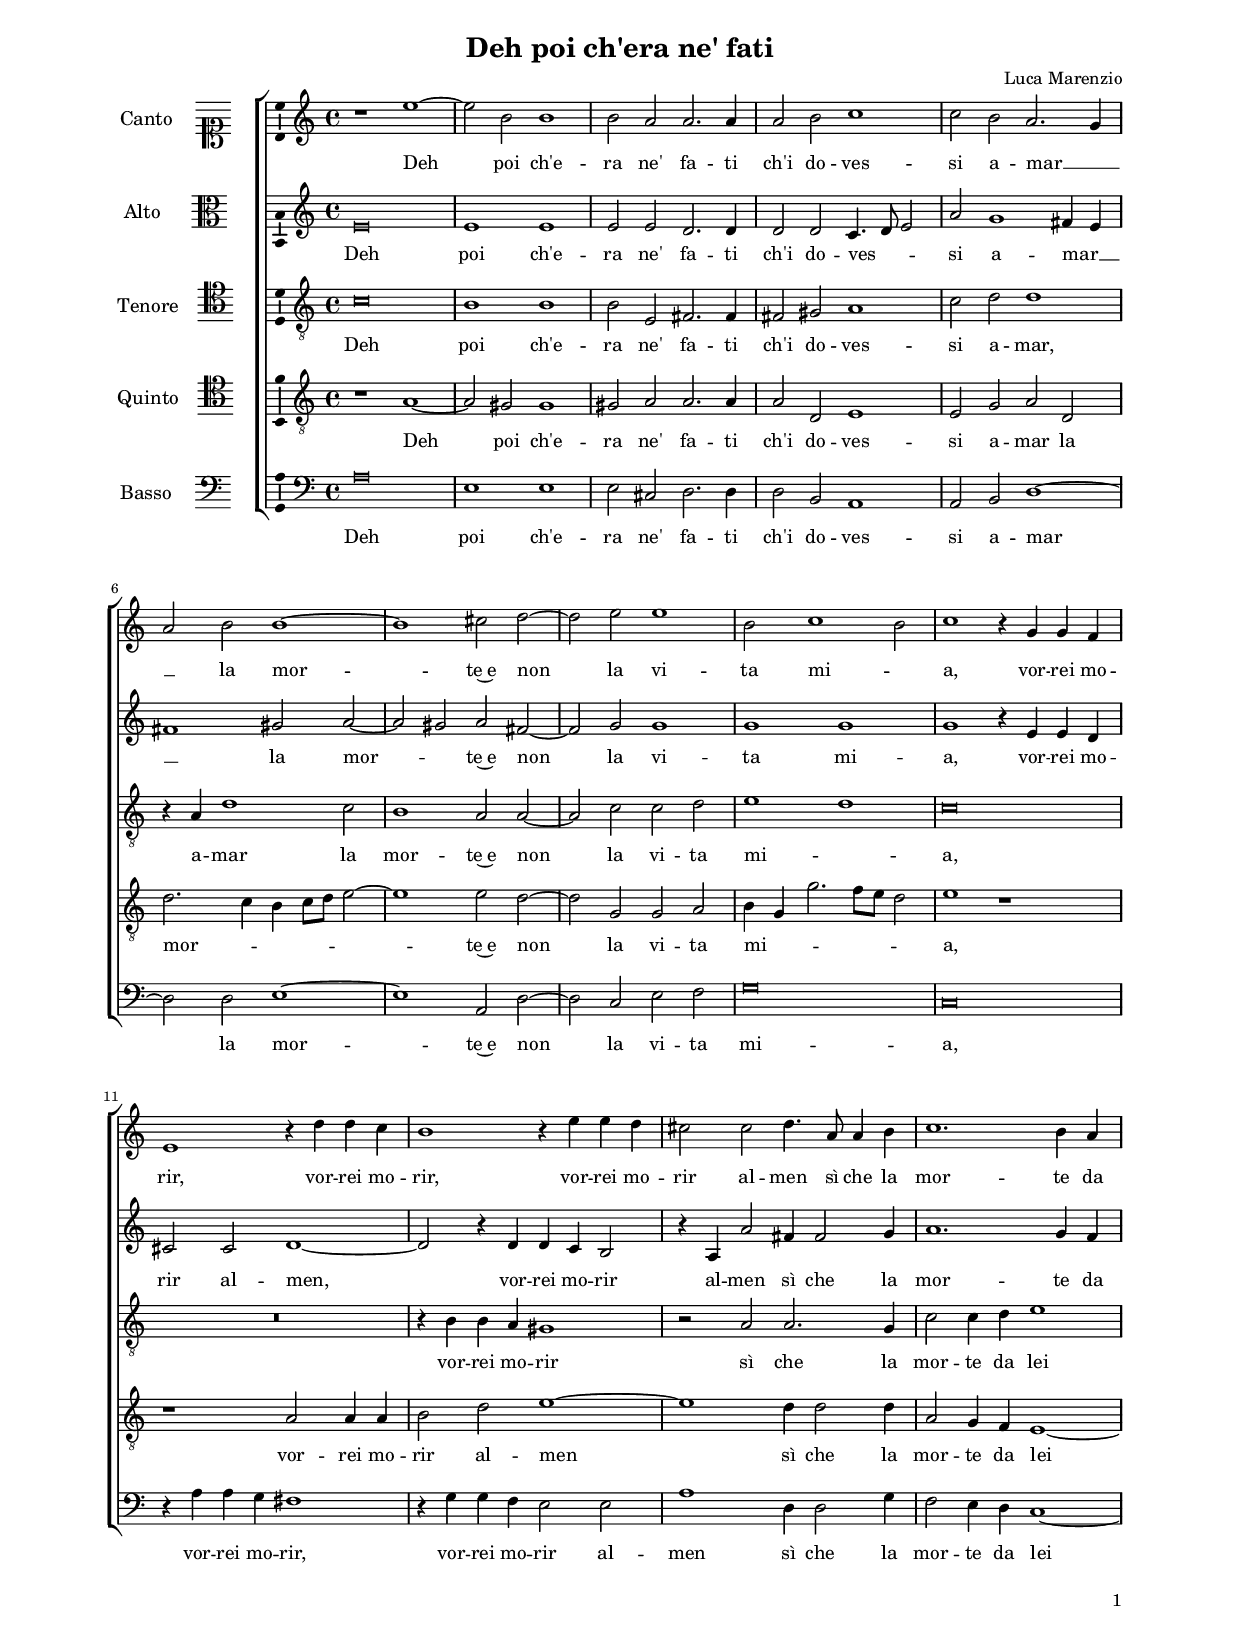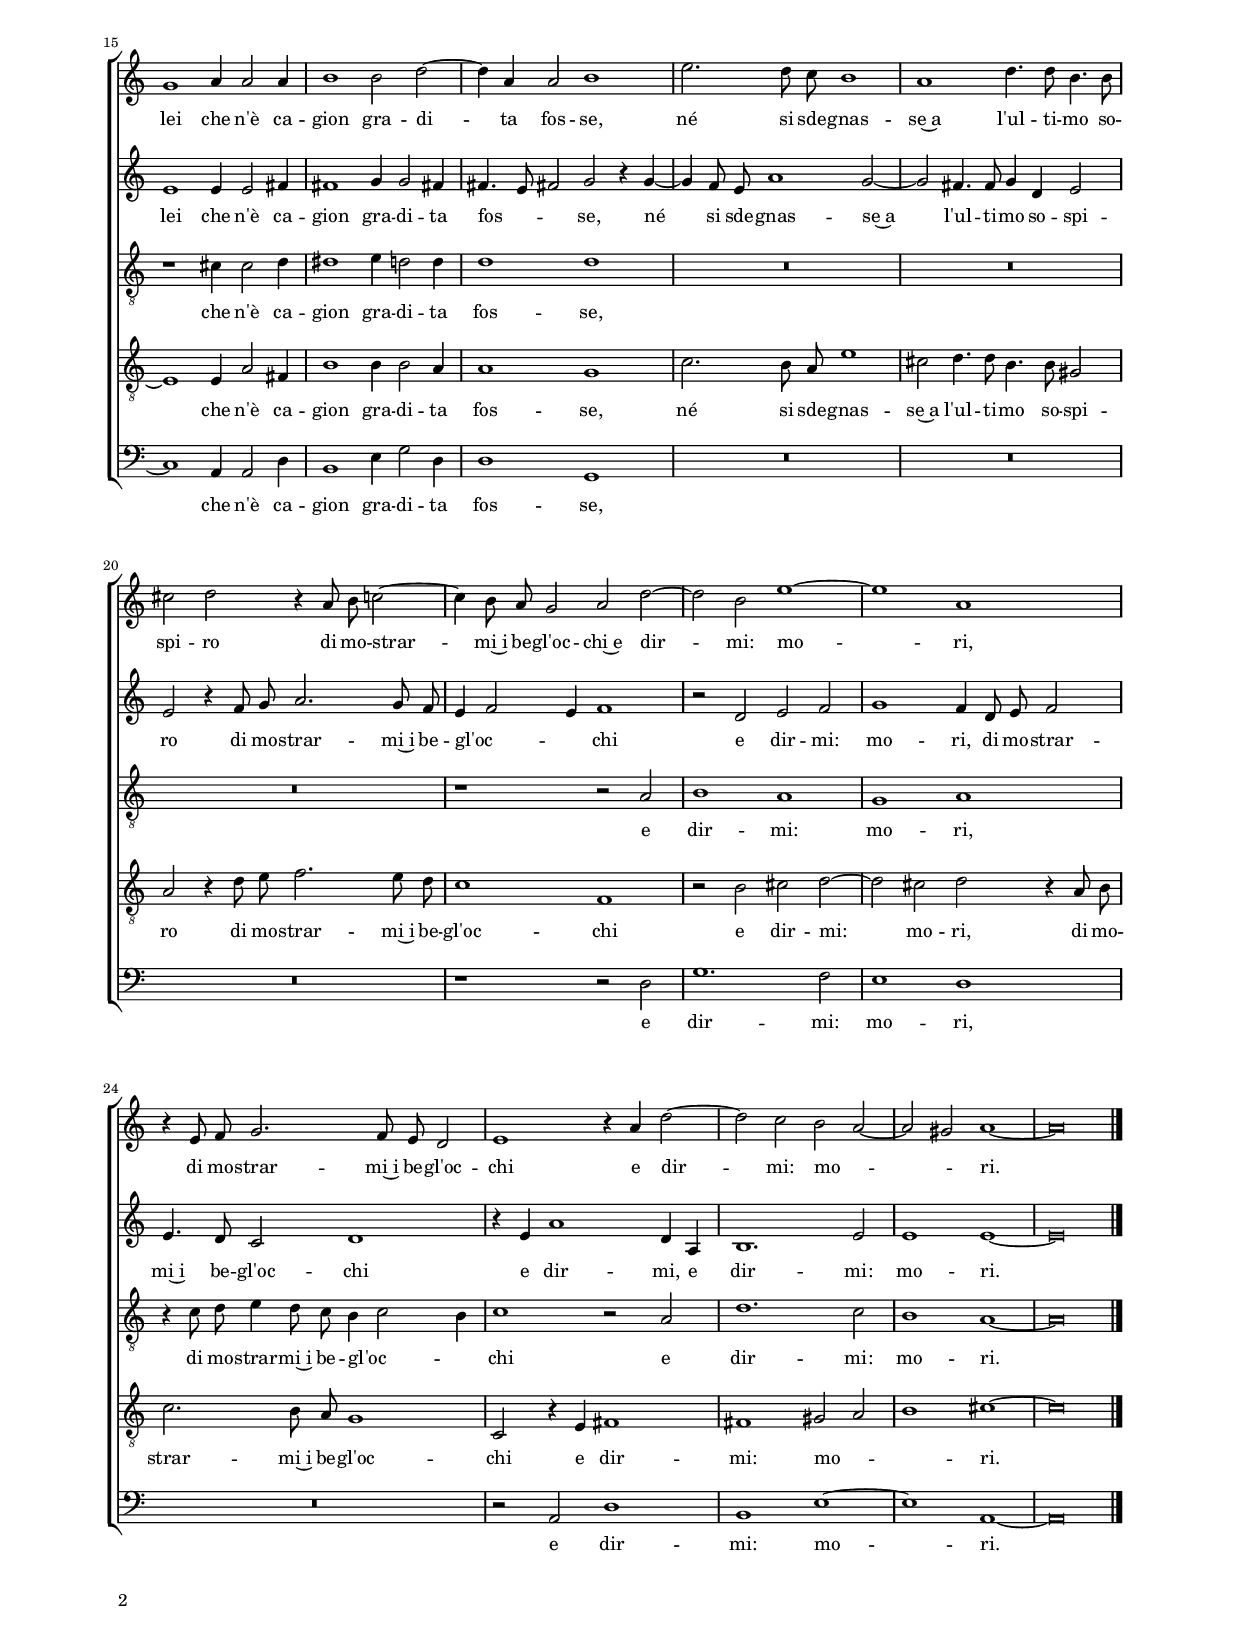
\header
{
  title="Deh poi ch'era ne' fati"
  composer="Luca Marenzio"
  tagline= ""
}

\version "2.20.0"
\language deutsch
#(set-global-staff-size 15)
% #(set-default-paper-size "letter")
#(ly:set-option 'point-and-click #f)


\paper
	{
	top-margin = 1.8 \cm
	bottom-margin = 1.2 \cm
	left-margin = 2 \cm
	right-margin = 2 \cm
	ragged-bottom = ##f
	ragged-last-bottom = ##f
	print-page-number = ##f
	system-system-spacing = #'((basic-distance . 17) (minimum-distance . 14) (padding . 7) (strechability . 150))
    oddFooterMarkup=\markup   \fill-line { "" \fromproperty #'page:page-number-string }
    evenFooterMarkup=\markup  \fill-line { \fromproperty #'page:page-number-string "" }
    last-bottom-spacing = #'((basic-distance . 12) (minimum-distance . 7) (padding . 4))
%	systems-per-page = 3
%   page-count = 3
%	min-systems-per-page = 3
%	print-all-headers = ##t
%	print-first-page-number = ##t
%	first-page-number = 1
	}

	
global = {
    % \set Staff.autoBeaming = ##f
	\key c \major
	\time 4/4 \set Score.measureLength = #(ly:make-moment 2/1)
    \set Score.tempoHideNote = ##t
    \tempo 2 = 90
    \skip 1*2*28 \bar "|."
	}

	ficta = { \once \set suggestAccidentals = ##t }

	forget = #(define-music-function (music) (ly:music?) #{
		\accidentalStyle forget
		$music
		\accidentalStyle default
		#})

	m = \melisma
	me = \melismaEnd
%	\mark \markup { \override #'(style . baroque) { \note  #"breve" #1 = \note #"breve." #1 } }

    

incipitcantus = \markup { \score {
	{
	\set Staff.instrumentName = \markup { \fontsize #1 "Canto" }
	\key c \major
	\clef soprano
	s4 \bar ""
	}
	\layout  {
	raggedright = ##t
	indent = 1.6 \cm
	line-width = 2.2\cm
	\context { \Staff \remove Time_signature_engraver }
	\override Staff.Clef.Y-extent = #'(0 . 0)
	}} \hspace #1 }

      
incipitaltus = \markup { \score {
	{
	\set Staff.instrumentName = \markup { \fontsize #1 "Alto" }
	\key c \major
	\clef alto
	s4 \bar ""
	}
	\layout  {
	raggedright = ##t
	indent = 1.6 \cm
	line-width = 2.2\cm
	\context { \Staff \remove Time_signature_engraver }
	\override Staff.Clef.Y-extent = #'(0 . 0)
	}} \hspace #1 }


incipittenor = \markup { \score {
	{
	\set Staff.instrumentName = \markup { \fontsize #1 "Tenore" }
	\key c \major
	\clef tenor
	s4 \bar ""
	}
	\layout  {
	raggedright = ##t
	indent = 1.6 \cm
	line-width = 2.2\cm
	\context { \Staff \remove Time_signature_engraver }
	\override Staff.Clef.Y-extent = #'(0 . 0)
	}} \hspace #1 }
      
      
incipitquintus = \markup { \score {
	{
	\set Staff.instrumentName = \markup { \fontsize #1 "Quinto" }
	\key c \major
	\clef tenor
	s4 \bar ""
	}
	\layout  {
	raggedright = ##t
	indent = 1.6 \cm
	line-width = 2.2\cm
	\context { \Staff \remove Time_signature_engraver }
	\override Staff.Clef.Y-extent = #'(0 . 0)
	}} \hspace #1 }
      
      
incipitbassus = \markup { \score {
	{
	\set Staff.instrumentName = \markup { \fontsize #1 "Basso" }
	\key c \major
	\clef bass
	s4 \bar ""
	}
	\layout  {
	raggedright = ##t
	indent = 1.6 \cm
	line-width = 2.2\cm
	\context { \Staff \remove Time_signature_engraver }
	\override Staff.Clef.Y-extent = #'(0 . 0)
	}} \hspace #1 }


cantus =  \relative c''
	{
    \autoBeamOff
	r1 e~
	e2 h h1
	h2 a a2. a4
	a2 h c1
%5
	c2 h a2. g4 |
	a2 h h1~
	h1 cis2 d~
	d2 e e1
	h2 c1 h2
%10
	c1 r4 g g f |
	e1 r4 d' d c
	h1 r4 e e d
	cis2 cis d4. a8 a4 h
	c1. h4 a
%15
	g1 a4 a2 a4 |
	h1 h2 d~
	d4 a a2 h1
	e2. d8 c h1
	a1 d4. d8 h4. h8
%20
	cis2 d r4 a8 h c2~ |
	c4 h8 a g2 a d~
	d2 h e1~
	e1 a,
	r4 e8 f g2. f8 e d2
%25
	e1 r4 a d2~ |
	d2 c h a~
	a2 gis a1~
	a\breve |
	}


altus =  \relative c'
    {
    \autoBeamOff
	e\breve
	e1 e
	e2 e d2. d4
	d2 d c4. d8 e2
%5
	a2 g1 fis4 e |
	fis1 gis2 a~
	a2 gis a fis~
	fis2 g g1
	g1 g
%10
	g1 r4 e e d |
	cis2 cis d1~
	d2 r4 d d c h2
	r4 a a'2 fis4 fis2 g4
	a1. g4 f
%15
	e1 e4 e2 fis4 |
	fis1 g4 g2 fis!4
	fis4. e8 fis!2 g r4 g~
	g4 f8 e a1 g2~
	g2 fis4. fis8 g4 d e2
%20
	e2 r4 f8 g a2. g8 f |
	e4 f2 e4 f1
	r2 d e f
	g1 f4 d8 e f2
	e4. d8 c2 d1
%25
	r4 e a1 d,4 a |
	h1. e2
	e1 e~
	e\breve |
	}


tenor =  \relative c'
	{
    \autoBeamOff
	c\breve
	h1 h
	h2 e, fis2. fis4
	fis2 gis a1
%5
	c2 d d1 |
	r4 a d1 c2
	h1 a2 a~
	a2 c c d
	e1 d
%10
	c\breve |
	R\breve
	r4 h h a gis1
	r2 a a2. g4
	c2 c4 d e1
%15
	r1 cis4 cis2 d4 |
	dis1 e4 d2 d4
	d1 d
	R\breve
	R\breve
%20
	R\breve |
	r1 r2 a
	h1 a
	g1 a
	r4 c8 d e4 d8 c h4 c2 h4
%25
	c1 r2 a |
	d1. c2
	h1 a~
	a\breve |
	}


quintus  =  \relative c'
	{
    \autoBeamOff
	r1 a~
	a2 gis gis1
	gis2 a a2. a4
	a2 d, e1
%5
	e2 g a d, |
	d'2. c4 h c8[ d] e2~
	e1 e2 d~
	d2 g, g a
	h4 g g'2. f8[ e] d2
%10
	e1 r |
	r1 a,2 a4 a
	h2 d e1~
	e1 d4 d2 d4
	a2 g4 f e1~
%15
	e1 e4 a2 fis4 |
	h1 h4 h2 a4
	a1 g
	c2. h8 a e'1
	cis2 d4. d8 h4. h8 gis2
%20
	a2 r4 d8 e f2. e8 d |
	c1 f,
	r2 h cis d~
	d2 cis d r4 a8 h
	c2. h8 a g1
%25
	c,2 r4 e fis1 |
	fis1 gis2 a
	h1 cis~
	cis\breve |
	}


bassus  =  \relative c
	{
	a'\breve
	e1 e
	e2 cis d2. d4
	d2 h a1
%5
	a2 h d1~ |
	d2 d e1~
	e1 a,2 d~
	d2 c e f
	g\breve
%10
	c,\breve |
	r4 a' a g fis1
	r4 g g f e2 e
	a1 d,4 d2 g4
	f2 e4 d c1~
%15
	c1 a4 a2 d4 |
	h1 e4 g2 d4
	d1 g,
	R\breve
	R\breve
%20
	R\breve |
	r1 r2 d'
	g1. f2
	e1 d
	R\breve
%25
	r2 a d1 |
	h1 e~
	e1 a,~
	a\breve |
	}


lyricscantus = \lyricmode {
	Deh poi ch'e -- ra ne' fa -- ti ch'i do -- ves -- si
    a -- mar __ _ _ la mor -- te~e non la vi -- ta mi -- _ a,
    vor -- rei mo -- rir,
    vor -- rei mo -- rir,
    vor -- rei mo -- rir al -- men sì che la mor -- te
    da lei che n'è ca -- gion gra -- di -- ta fos -- se,
    né si sde -- gnas -- se~a l'ul -- ti -- mo so -- spi -- ro
    di mo -- strar -- mi~i be -- gl'oc -- chi~e dir -- mi: mo -- ri,
    di mo -- strar -- mi~i be -- gl'oc -- chi e dir -- mi: mo -- _ _ ri.
	}


lyricsaltus = \lyricmode {
	Deh poi ch'e -- ra ne' fa -- ti ch'i do -- ves -- _ _ si
    a -- mar __ _ _ la mor -- _ te~e non la vi -- ta mi -- a,
    vor -- rei mo -- rir al -- men,
    vor -- rei mo -- rir al -- men sì che la mor -- te
    da lei che n'è ca -- gion gra -- di -- ta fos -- _ _ se,
    né si sde -- gnas -- se~a l'ul -- ti -- mo so -- spi -- ro
    di mo -- strar -- mi~i be -- gl'oc -- _ _ chi e dir -- mi: mo -- ri,
    di mo -- strar -- mi~i be -- gl'oc -- chi e dir -- mi,
    e dir -- mi: mo -- ri.
	}


lyricstenor = \lyricmode {
	Deh poi ch'e -- ra ne' fa -- ti ch'i do -- ves -- si
    a -- mar,
    a -- mar la mor -- te~e non la vi -- ta mi -- _ a,
    vor -- rei mo -- rir sì che la mor -- te
    da lei che n'è ca -- gion gra -- di -- ta fos -- se,
    e dir -- mi: mo -- ri,
    di mo -- strar -- mi~i be -- gl'oc -- _ _ chi e dir -- mi: mo -- ri.
	}


lyricsquintus = \lyricmode {
	Deh poi ch'e -- ra ne' fa -- ti ch'i do -- ves -- si
    a -- mar la mor -- _ _ _ _ te~e non la vi -- ta mi -- _ _ _ _ a,
    vor -- rei mo -- rir al -- men sì che la mor -- te
    da lei che n'è ca -- gion gra -- di -- ta fos -- se,
    né si sde -- gnas -- se~a l'ul -- ti -- mo so -- spi -- ro
    di mo -- strar -- mi~i be -- gl'oc -- chi e dir -- mi: mo -- ri,
    di mo -- strar -- mi~i be -- gl'oc -- chi e dir -- mi: mo -- _ _ ri.
	}


lyricsbassus = \lyricmode {
	Deh poi ch'e -- ra ne' fa -- ti ch'i do -- ves -- si
    a -- mar la mor -- te~e non la vi -- ta mi -- a,
    vor -- rei mo -- rir,
    vor -- rei mo -- rir al -- men sì che la mor -- te
    da lei che n'è ca -- gion gra -- di -- ta fos -- se,
    e dir -- mi: mo -- ri,
    e dir -- mi: mo -- ri.
	}


\score
{  
    % \transpose {
	\new ChoirStaff \with { \override StaffGrouper.staff-staff-spacing.basic-distance = #12 }
	<<

	\new Staff << \global
	\new Voice="v1" {
		\set Staff.instrumentName=\incipitcantus
%		\set Staff.instrumentName= "S"
		\set Staff.midiInstrument = "reed organ"
		\clef violin
		\cantus }
	\new Lyrics \lyricsto "v1" {\lyricscantus }
	>>


	\new Staff << \global
	\new Voice="v2" {
		\set Staff.instrumentName=\incipitaltus
%		\set Staff.instrumentName= "A"
		\set Staff.midiInstrument = "reed organ"
                \clef violin % "G_8"
		\altus}
	\new Lyrics \lyricsto "v2" {\lyricsaltus }
	>>


	\new Staff << \global
	\new Voice="v3" {
		\set Staff.instrumentName=\incipittenor
%		\set Staff.instrumentName= "T"
		\set Staff.midiInstrument = "reed organ"
		\clef "G_8"
		\tenor }
	\new Lyrics \lyricsto "v3" {\lyricstenor }
	>>


	\new Staff << \global
	\new Voice="v5" {
		\set Staff.instrumentName=\incipitquintus
%		\set Staff.instrumentName= "Q"
		\set Staff.midiInstrument = "reed organ"
		\clef "G_8"
		\quintus}
	\new Lyrics \lyricsto "v5" {\lyricsquintus }
	>>


	\new Staff << \global
	\new Voice="v4" {
		\set Staff.instrumentName=\incipitbassus
%		\set Staff.instrumentName= "B"
		\set Staff.midiInstrument = "reed organ"
		\clef bass 
		\bassus }
	\new Lyrics \lyricsto "v4" {\lyricsbassus}
	>>

	>>
	% } % transpose

	\layout
	{
	indent = 2.5\cm
	\context { \Lyrics \override VerticalAxisGroup.nonstaff-relatedstaff-spacing.padding = #1.4 }
%	\context { \Lyrics \override LyricText.font-size = #1 }
	\context { \Staff \override TimeSignature.break-visibility = #end-of-line-invisible }
	\context { \Staff \consists "Ambitus_engraver" }
%   \context { \Staff \consists "Custos_engraver" }
%   \context { \Staff \override Custos.style = #'mensural }
%	\context { \Voice \override Slur.transparent = ##t }
	\context { \Score \override BarNumber.padding = #2 }
	\context { \Voice \override NoteHead.style = #'baroque }
	}

\midi
	{
    	
	}

}


% EOF
